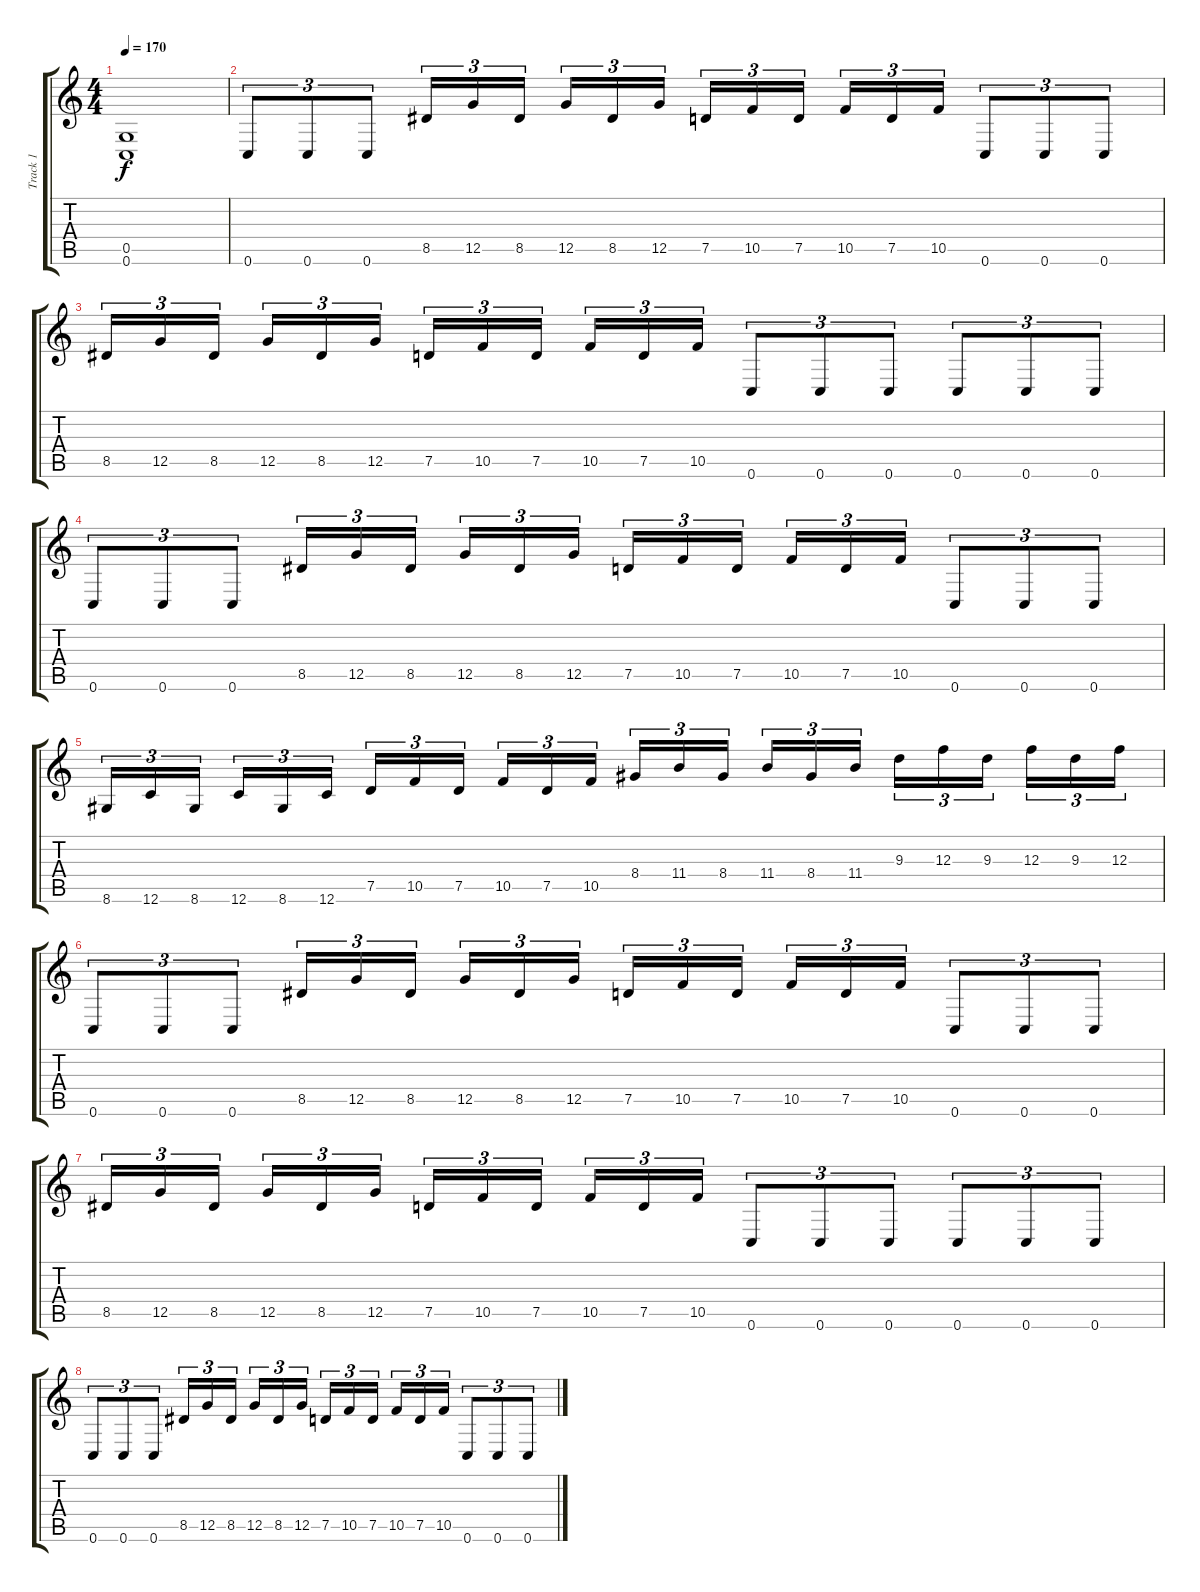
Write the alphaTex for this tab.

\track ("Track 1" "Track 1") {instrument distortionguitar}
\staff {score tabs}
\tuning (D4 A3 F3 C3 G2 C2) {hide}
\ts (4 4)
\tempo 170
\clef g2
\ks c
(0.5 0.6).1{dy f instrument distortionguitar} |
0.6.8{tu (3 2)} 0.6.8{tu (3 2)} 0.6.8{tu (3 2)} 8.5.16{tu (3 2)} 12.5.16{tu (3 2)} 8.5.16{tu (3 2)} 12.5.16{tu (3 2)} 8.5.16{tu (3 2)} 12.5.16{tu (3 2)} 7.5.16{tu (3 2)} 10.5.16{tu (3 2)} 7.5.16{tu (3 2)} 10.5.16{tu (3 2)} 7.5.16{tu (3 2)} 10.5.16{tu (3 2)} 0.6.8{tu (3 2)} 0.6.8{tu (3 2)} 0.6.8{tu (3 2)} |
8.5.16{tu (3 2)} 12.5.16{tu (3 2)} 8.5.16{tu (3 2)} 12.5.16{tu (3 2)} 8.5.16{tu (3 2)} 12.5.16{tu (3 2)} 7.5.16{tu (3 2)} 10.5.16{tu (3 2)} 7.5.16{tu (3 2)} 10.5.16{tu (3 2)} 7.5.16{tu (3 2)} 10.5.16{tu (3 2)} 0.6.8{tu (3 2)} 0.6.8{tu (3 2)} 0.6.8{tu (3 2)} 0.6.8{tu (3 2)} 0.6.8{tu (3 2)} 0.6.8{tu (3 2)} |
0.6.8{tu (3 2)} 0.6.8{tu (3 2)} 0.6.8{tu (3 2)} 8.5.16{tu (3 2)} 12.5.16{tu (3 2)} 8.5.16{tu (3 2)} 12.5.16{tu (3 2)} 8.5.16{tu (3 2)} 12.5.16{tu (3 2)} 7.5.16{tu (3 2)} 10.5.16{tu (3 2)} 7.5.16{tu (3 2)} 10.5.16{tu (3 2)} 7.5.16{tu (3 2)} 10.5.16{tu (3 2)} 0.6.8{tu (3 2)} 0.6.8{tu (3 2)} 0.6.8{tu (3 2)} |
8.6.16{tu (3 2)} 12.6.16{tu (3 2)} 8.6.16{tu (3 2)} 12.6.16{tu (3 2)} 8.6.16{tu (3 2)} 12.6.16{tu (3 2)} 7.5.16{tu (3 2)} 10.5.16{tu (3 2)} 7.5.16{tu (3 2)} 10.5.16{tu (3 2)} 7.5.16{tu (3 2)} 10.5.16{tu (3 2)} 8.4.16{tu (3 2)} 11.4.16{tu (3 2)} 8.4.16{tu (3 2)} 11.4.16{tu (3 2)} 8.4.16{tu (3 2)} 11.4.16{tu (3 2)} 9.3.16{tu (3 2)} 12.3.16{tu (3 2)} 9.3.16{tu (3 2)} 12.3.16{tu (3 2)} 9.3.16{tu (3 2)} 12.3.16{tu (3 2)} |
0.6.8{tu (3 2)} 0.6.8{tu (3 2)} 0.6.8{tu (3 2)} 8.5.16{tu (3 2)} 12.5.16{tu (3 2)} 8.5.16{tu (3 2)} 12.5.16{tu (3 2)} 8.5.16{tu (3 2)} 12.5.16{tu (3 2)} 7.5.16{tu (3 2)} 10.5.16{tu (3 2)} 7.5.16{tu (3 2)} 10.5.16{tu (3 2)} 7.5.16{tu (3 2)} 10.5.16{tu (3 2)} 0.6.8{tu (3 2)} 0.6.8{tu (3 2)} 0.6.8{tu (3 2)} |
8.5.16{tu (3 2)} 12.5.16{tu (3 2)} 8.5.16{tu (3 2)} 12.5.16{tu (3 2)} 8.5.16{tu (3 2)} 12.5.16{tu (3 2)} 7.5.16{tu (3 2)} 10.5.16{tu (3 2)} 7.5.16{tu (3 2)} 10.5.16{tu (3 2)} 7.5.16{tu (3 2)} 10.5.16{tu (3 2)} 0.6.8{tu (3 2)} 0.6.8{tu (3 2)} 0.6.8{tu (3 2)} 0.6.8{tu (3 2)} 0.6.8{tu (3 2)} 0.6.8{tu (3 2)} |
0.6.8{tu (3 2)} 0.6.8{tu (3 2)} 0.6.8{tu (3 2)} 8.5.16{tu (3 2)} 12.5.16{tu (3 2)} 8.5.16{tu (3 2)} 12.5.16{tu (3 2)} 8.5.16{tu (3 2)} 12.5.16{tu (3 2)} 7.5.16{tu (3 2)} 10.5.16{tu (3 2)} 7.5.16{tu (3 2)} 10.5.16{tu (3 2)} 7.5.16{tu (3 2)} 10.5.16{tu (3 2)} 0.6.8{tu (3 2)} 0.6.8{tu (3 2)} 0.6.8{tu (3 2)}
